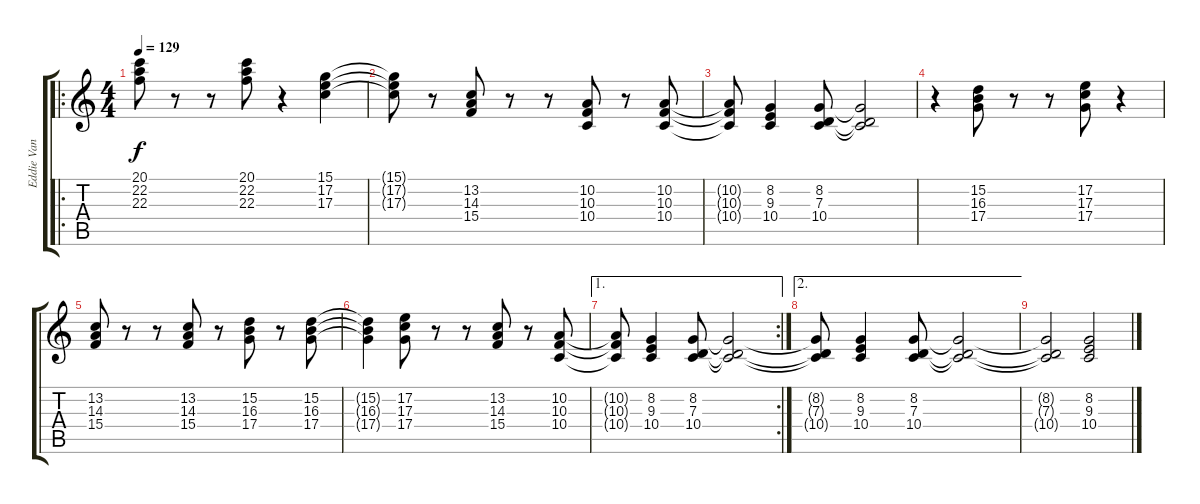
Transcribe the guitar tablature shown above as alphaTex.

\track ("Eddie Van Halen" "Eddie Van ") {instrument lead2sawtooth}
\staff {score tabs}
\tuning (E4 B3 G3 D3 A2 E2) {hide}
\ro
\ts (4 4)
\tempo 129
\clef g2
\ks c
(20.1 22.2 22.3).8{dy f} r.8 r.8 (20.1 22.2 22.3).8 r.4 (15.1 17.2 17.3).4 |
(15.1{t} 17.2{t} 17.3{t}).8 r.8 (13.2 14.3 15.4).8 r.8 r.8 (10.2 10.3 10.4).8 r.8 (10.2 10.3 10.4).8 |
(10.2{t} 10.3{t} 10.4{t}).8 (8.2 9.3 10.4).4 (8.2 7.3 10.4).8 (8.2{t} 7.3{t} 10.4{t}).2 |
r.4 (15.2 16.3 17.4).8 r.8 r.8 (17.2 17.3 17.4).8 r.4 |
(13.2 14.3 15.4).8 r.8 r.8 (13.2 14.3 15.4).8 r.8 (15.2 16.3 17.4).8 r.8 (15.2 16.3 17.4).8 |
(15.2{t} 16.3{t} 17.4{t}).4 (17.2 17.3 17.4).8 r.8 r.8 (13.2 14.3 15.4).8 r.8 (10.2 10.3 10.4).8 |
\ae 1
\rc 2
(10.2{t} 10.3{t} 10.4{t}).8 (8.2 9.3 10.4).4 (8.2 7.3 10.4).8 (8.2{t} 7.3{t} 10.4{t}).2 |
\ae 2
(8.2{t} 7.3{t} 10.4{t}).8 (8.2 9.3 10.4).4 (8.2 7.3 10.4).8 (8.2{t} 7.3{t} 10.4{t}).2 |
(8.2{t} 7.3{t} 10.4{t}).2 (8.2 9.3 10.4).2
